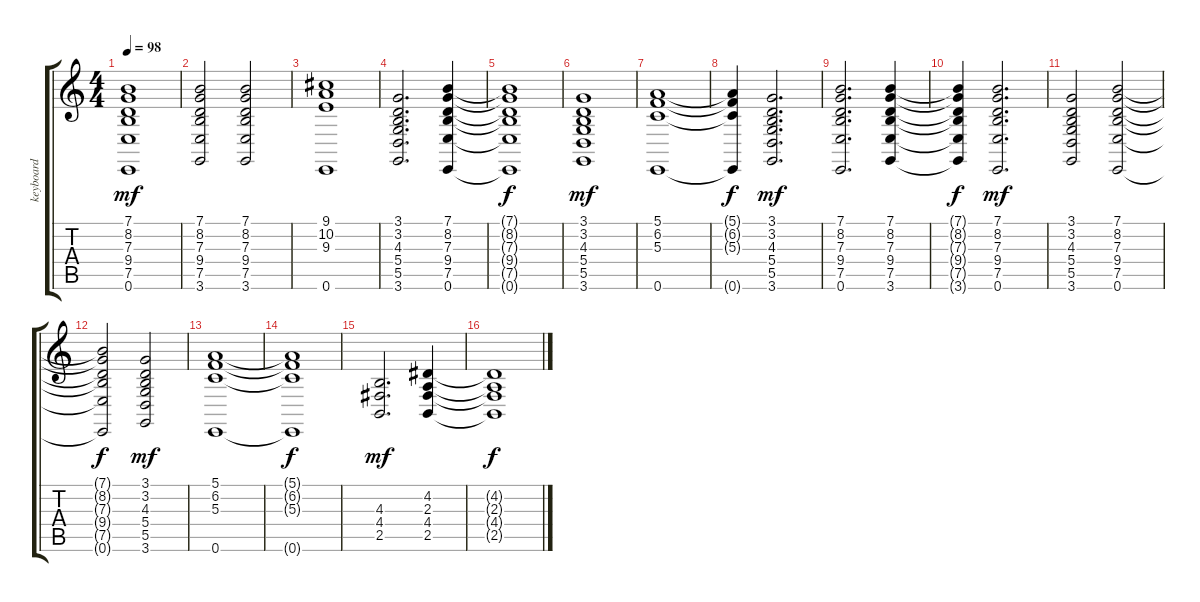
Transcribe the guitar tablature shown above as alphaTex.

\track ("keyboard" "keyboard") {instrument brightacousticpiano}
\staff {score tabs}
\tuning (E4 B3 G3 D3 A2 E2) {hide}
\ts (4 4)
\tempo 98
\clef g2
\ks c
(7.1 8.2 7.3 9.4 7.5 0.6).1{dy mf} |
(7.1 8.2 7.3 9.4 7.5 3.6).2 (7.1 8.2 7.3 9.4 7.5 3.6).2 |
(9.1 10.2 9.3 0.6).1 |
(3.1 3.2 4.3 5.4 5.5 3.6).2{d} (7.1 8.2 7.3 9.4 7.5 0.6).4 |
(7.1{t} 8.2{t} 7.3{t} 9.4{t} 7.5{t} 0.6{t}).1{dy f} |
(3.1 3.2 4.3 5.4 5.5 3.6).1{dy mf} |
(5.1 6.2 5.3 0.6).1 |
(5.1{t} 6.2{t} 5.3{t} 0.6{t}).4{dy f} (3.1 3.2 4.3 5.4 5.5 3.6).2{d dy mf} |
(7.1 8.2 7.3 9.4 7.5 0.6).2{d} (7.1 8.2 7.3 9.4 7.5 3.6).4 |
(7.1{t} 8.2{t} 7.3{t} 9.4{t} 7.5{t} 3.6{t}).4{dy f} (7.1 8.2 7.3 9.4 7.5 0.6).2{d dy mf} |
(3.1 3.2 4.3 5.4 5.5 3.6).2 (7.1 8.2 7.3 9.4 7.5 0.6).2 |
(7.1{t} 8.2{t} 7.3{t} 9.4{t} 7.5{t} 0.6{t}).2{dy f} (3.1 3.2 4.3 5.4 5.5 3.6).2{dy mf} |
(5.1 6.2 5.3 0.6).1 |
(5.1{t} 6.2{t} 5.3{t} 0.6{t}).1{dy f} |
(4.3 4.4 2.5).2{d dy mf} (4.2 2.3 4.4 2.5).4 |
(4.2{t} 2.3{t} 4.4{t} 2.5{t}).1{dy f}
